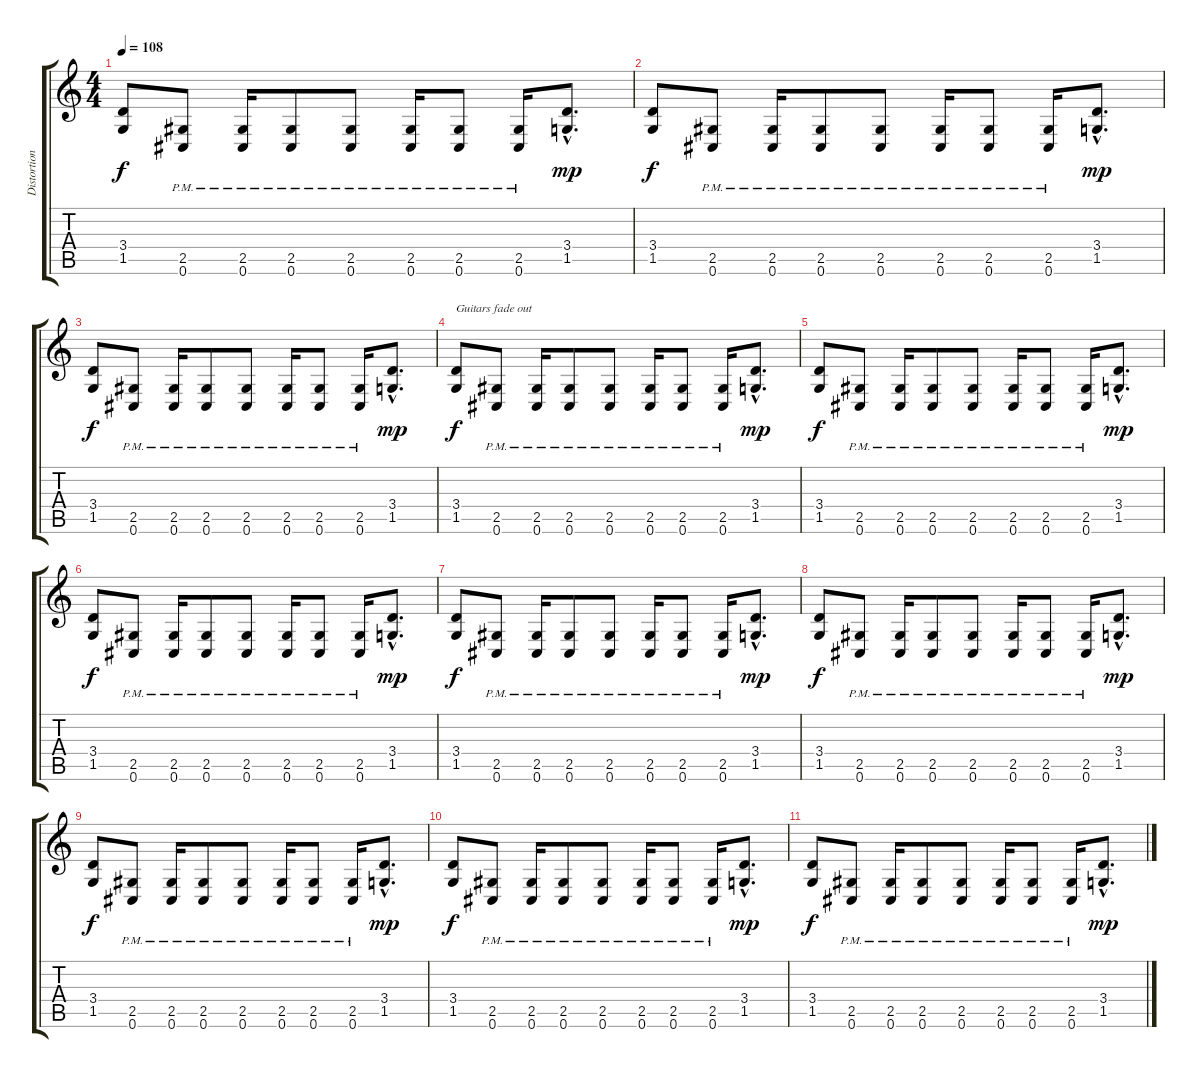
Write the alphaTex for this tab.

\track ("Distortion Guitar 1" "Distortion") {instrument distortionguitar}
\staff {score tabs}
\tuning (Db4 Ab3 E3 B2 Gb2 Db2) {hide}
\ts (4 4)
\tempo 108
\clef g2
\ks c
(3.4 1.5).8{dy f} (2.5{pm} 0.6{pm}).8 (2.5{pm} 0.6{pm}).16 (2.5{pm} 0.6{pm}).8 (2.5{pm} 0.6{pm}).8 (2.5{pm} 0.6{pm}).16 (2.5{pm} 0.6{pm}).8 (2.5{pm} 0.6{pm}).16 (3.4{hac} 1.5{hac}).8{d dy mp} |
(3.4 1.5).8{dy f} (2.5{pm} 0.6{pm}).8 (2.5{pm} 0.6{pm}).16 (2.5{pm} 0.6{pm}).8 (2.5{pm} 0.6{pm}).8 (2.5{pm} 0.6{pm}).16 (2.5{pm} 0.6{pm}).8 (2.5{pm} 0.6{pm}).16 (3.4{hac} 1.5{hac}).8{d dy mp} |
(3.4 1.5).8{dy f} (2.5{pm} 0.6{pm}).8 (2.5{pm} 0.6{pm}).16 (2.5{pm} 0.6{pm}).8 (2.5{pm} 0.6{pm}).8 (2.5{pm} 0.6{pm}).16 (2.5{pm} 0.6{pm}).8 (2.5{pm} 0.6{pm}).16 (3.4{hac} 1.5{hac}).8{d dy mp} |
(3.4 1.5).8{txt "Guitars fade out" dy f volume 15} (2.5{pm} 0.6{pm}).8 (2.5{pm} 0.6{pm}).16 (2.5{pm} 0.6{pm}).8 (2.5{pm} 0.6{pm}).8{volume 14} (2.5{pm} 0.6{pm}).16 (2.5{pm} 0.6{pm}).8 (2.5{pm} 0.6{pm}).16 (3.4{hac} 1.5{hac}).8{d dy mp} |
(3.4 1.5).8{dy f volume 13} (2.5{pm} 0.6{pm}).8 (2.5{pm} 0.6{pm}).16 (2.5{pm} 0.6{pm}).8 (2.5{pm} 0.6{pm}).8{volume 12} (2.5{pm} 0.6{pm}).16 (2.5{pm} 0.6{pm}).8 (2.5{pm} 0.6{pm}).16 (3.4{hac} 1.5{hac}).8{d dy mp} |
(3.4 1.5).8{dy f volume 11} (2.5{pm} 0.6{pm}).8 (2.5{pm} 0.6{pm}).16 (2.5{pm} 0.6{pm}).8 (2.5{pm} 0.6{pm}).8{volume 10} (2.5{pm} 0.6{pm}).16 (2.5{pm} 0.6{pm}).8 (2.5{pm} 0.6{pm}).16 (3.4{hac} 1.5{hac}).8{d dy mp} |
(3.4 1.5).8{dy f volume 9} (2.5{pm} 0.6{pm}).8 (2.5{pm} 0.6{pm}).16 (2.5{pm} 0.6{pm}).8 (2.5{pm} 0.6{pm}).8{volume 8} (2.5{pm} 0.6{pm}).16 (2.5{pm} 0.6{pm}).8 (2.5{pm} 0.6{pm}).16 (3.4{hac} 1.5{hac}).8{d dy mp} |
(3.4 1.5).8{dy f volume 7} (2.5{pm} 0.6{pm}).8 (2.5{pm} 0.6{pm}).16 (2.5{pm} 0.6{pm}).8 (2.5{pm} 0.6{pm}).8{volume 6} (2.5{pm} 0.6{pm}).16 (2.5{pm} 0.6{pm}).8 (2.5{pm} 0.6{pm}).16 (3.4{hac} 1.5{hac}).8{d dy mp} |
(3.4 1.5).8{dy f volume 5} (2.5{pm} 0.6{pm}).8 (2.5{pm} 0.6{pm}).16 (2.5{pm} 0.6{pm}).8 (2.5{pm} 0.6{pm}).8{volume 4} (2.5{pm} 0.6{pm}).16 (2.5{pm} 0.6{pm}).8 (2.5{pm} 0.6{pm}).16 (3.4{hac} 1.5{hac}).8{d dy mp} |
(3.4 1.5).8{dy f volume 3} (2.5{pm} 0.6{pm}).8 (2.5{pm} 0.6{pm}).16 (2.5{pm} 0.6{pm}).8 (2.5{pm} 0.6{pm}).8{volume 2} (2.5{pm} 0.6{pm}).16 (2.5{pm} 0.6{pm}).8 (2.5{pm} 0.6{pm}).16 (3.4{hac} 1.5{hac}).8{d dy mp} |
(3.4 1.5).8{dy f volume 1} (2.5{pm} 0.6{pm}).8 (2.5{pm} 0.6{pm}).16 (2.5{pm} 0.6{pm}).8 (2.5{pm} 0.6{pm}).8{volume 0} (2.5{pm} 0.6{pm}).16 (2.5{pm} 0.6{pm}).8 (2.5{pm} 0.6{pm}).16 (3.4{hac} 1.5{hac}).8{d dy mp}
